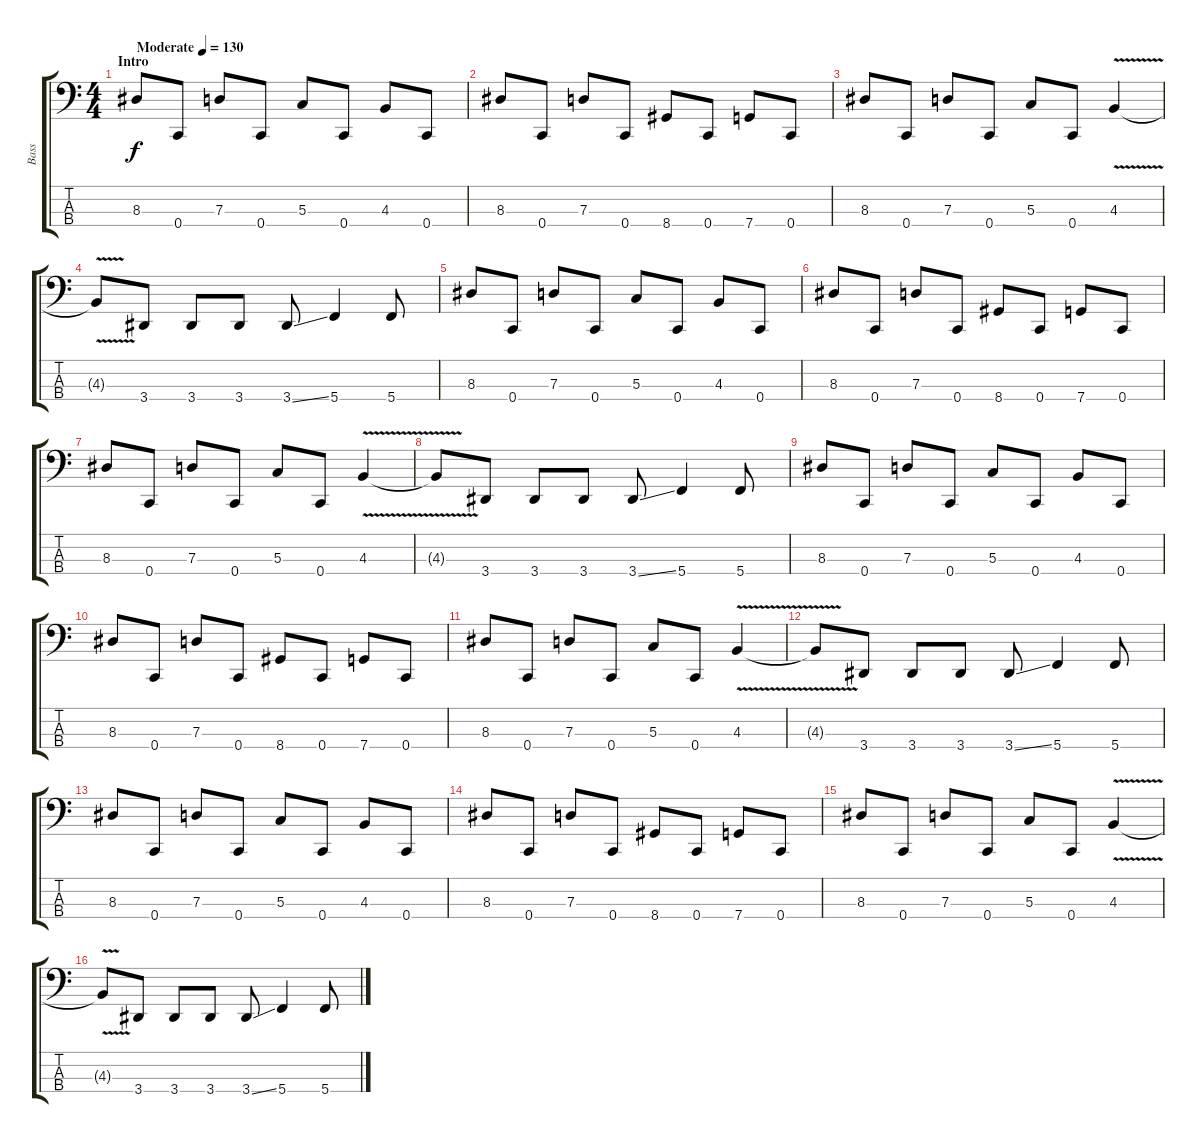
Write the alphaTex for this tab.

\track ("Bass" "Bass") {instrument electricbasspick}
\staff {score tabs}
\tuning (F2 C2 G1 C1) {hide}
\ts (4 4)
\section ("" "Intro")
\tempo (130 "Moderate")
\clef f4
\ks c
8.3.8{dy f instrument electricbasspick} 0.4.8 7.3.8 0.4.8 5.3.8 0.4.8 4.3.8 0.4.8 |
8.3.8 0.4.8 7.3.8 0.4.8 8.4.8 0.4.8 7.4.8 0.4.8 |
8.3.8 0.4.8 7.3.8 0.4.8 5.3.8 0.4.8 4.3{v}.4 |
4.3{t}.8 3.4.8 3.4.8 3.4.8 3.4{ss}.8 5.4.4 5.4.8 |
8.3.8 0.4.8 7.3.8 0.4.8 5.3.8 0.4.8 4.3.8 0.4.8 |
8.3.8 0.4.8 7.3.8 0.4.8 8.4.8 0.4.8 7.4.8 0.4.8 |
8.3.8 0.4.8 7.3.8 0.4.8 5.3.8 0.4.8 4.3{v}.4 |
4.3{t}.8 3.4.8 3.4.8 3.4.8 3.4{ss}.8 5.4.4 5.4.8 |
8.3.8 0.4.8 7.3.8 0.4.8 5.3.8 0.4.8 4.3.8 0.4.8 |
8.3.8 0.4.8 7.3.8 0.4.8 8.4.8 0.4.8 7.4.8 0.4.8 |
8.3.8 0.4.8 7.3.8 0.4.8 5.3.8 0.4.8 4.3{v}.4 |
4.3{t}.8 3.4.8 3.4.8 3.4.8 3.4{ss}.8 5.4.4 5.4.8 |
8.3.8 0.4.8 7.3.8 0.4.8 5.3.8 0.4.8 4.3.8 0.4.8 |
8.3.8 0.4.8 7.3.8 0.4.8 8.4.8 0.4.8 7.4.8 0.4.8 |
8.3.8 0.4.8 7.3.8 0.4.8 5.3.8 0.4.8 4.3{v}.4 |
4.3{t}.8 3.4.8 3.4.8 3.4.8 3.4{ss}.8 5.4.4 5.4.8
